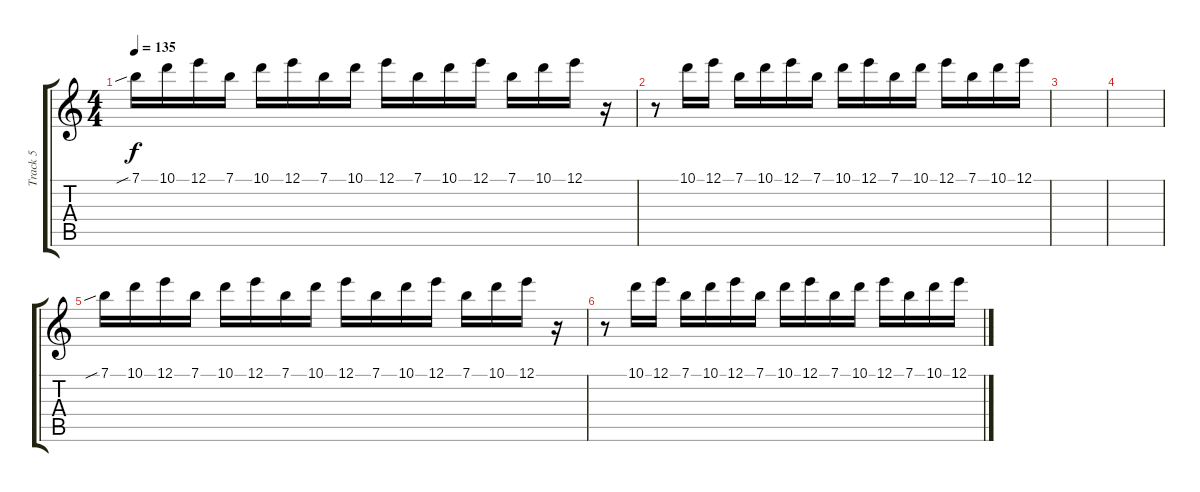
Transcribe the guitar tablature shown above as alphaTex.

\track ("Track 5" "Track 5") {instrument distortionguitar bank 1}
\staff {score tabs}
\tuning (E4 B3 G3 D3 A2 E2) {hide}
\ts (4 4)
\tempo 135
\clef g2
\ks c
7.1{sib}.16{dy f} 10.1.16 12.1.16 7.1.16 10.1.16 12.1.16 7.1.16 10.1.16 12.1.16 7.1.16 10.1.16 12.1.16 7.1.16 10.1.16 12.1.16 r.16 |
r.8 10.1.16 12.1.16 7.1.16 10.1.16 12.1.16 7.1.16 10.1.16 12.1.16 7.1.16 10.1.16 12.1.16 7.1.16 10.1.16 12.1.16 |
|
|
7.1{sib}.16 10.1.16 12.1.16 7.1.16 10.1.16 12.1.16 7.1.16 10.1.16 12.1.16 7.1.16 10.1.16 12.1.16 7.1.16 10.1.16 12.1.16 r.16 |
r.8 10.1.16 12.1.16 7.1.16 10.1.16 12.1.16 7.1.16 10.1.16 12.1.16 7.1.16 10.1.16 12.1.16 7.1.16 10.1.16 12.1.16
